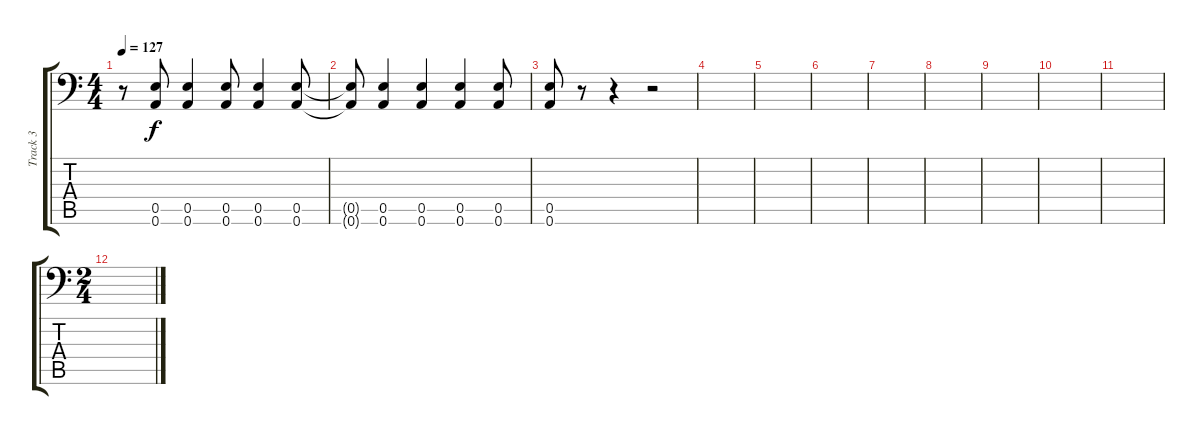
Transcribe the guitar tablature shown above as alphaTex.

\track ("Track 3" "Track 3") {instrument distortionguitar}
\staff {score tabs}
\tuning (B3 Gb3 D3 A2 E2 A1) {hide}
\ts (4 4)
\tempo 127
\clef f4
\ks c
r.8{dy f} (0.5 0.6).8 (0.5 0.6).4 (0.5 0.6).8 (0.5 0.6).4 (0.5 0.6).8 |
(0.5{t} 0.6{t}).8 (0.5 0.6).4 (0.5 0.6).4 (0.5 0.6).4 (0.5 0.6).8 |
(0.5 0.6).8 r.8 r.4 r.2 |
|
|
|
|
|
|
|
|
\ts (2 4)
